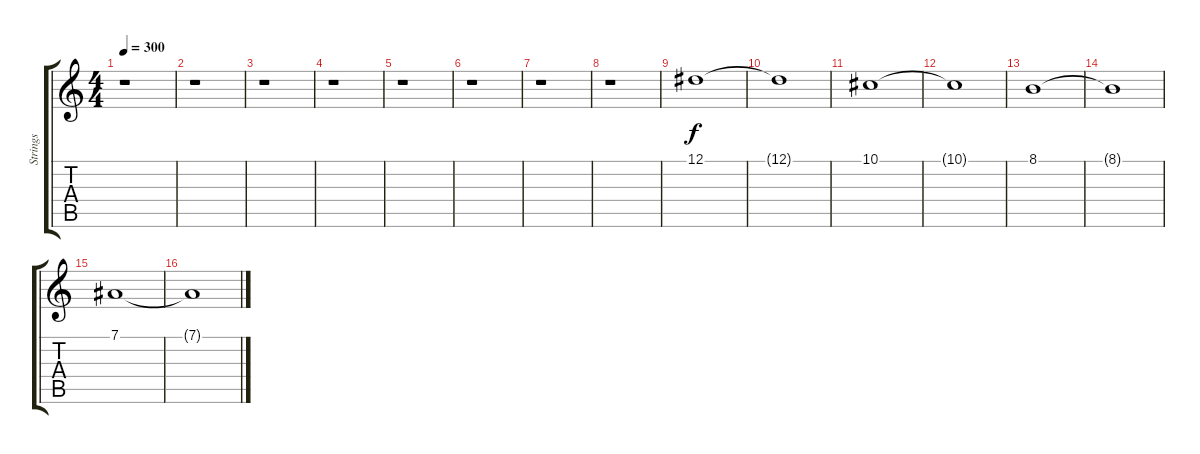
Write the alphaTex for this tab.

\track ("Strings" "Strings") {instrument stringensemble1}
\staff {score tabs}
\tuning (Eb4 Bb3 Gb3 Db3 Ab2 Eb2) {hide}
\ts (4 4)
\tempo 300
\clef g2
\ks c
r.1{dy f} |
r.1 |
r.1 |
r.1 |
r.1 |
r.1 |
r.1 |
r.1 |
12.1.1 |
12.1{t}.1 |
10.1.1 |
10.1{t}.1 |
8.1.1 |
8.1{t}.1 |
7.1.1 |
7.1{t}.1
